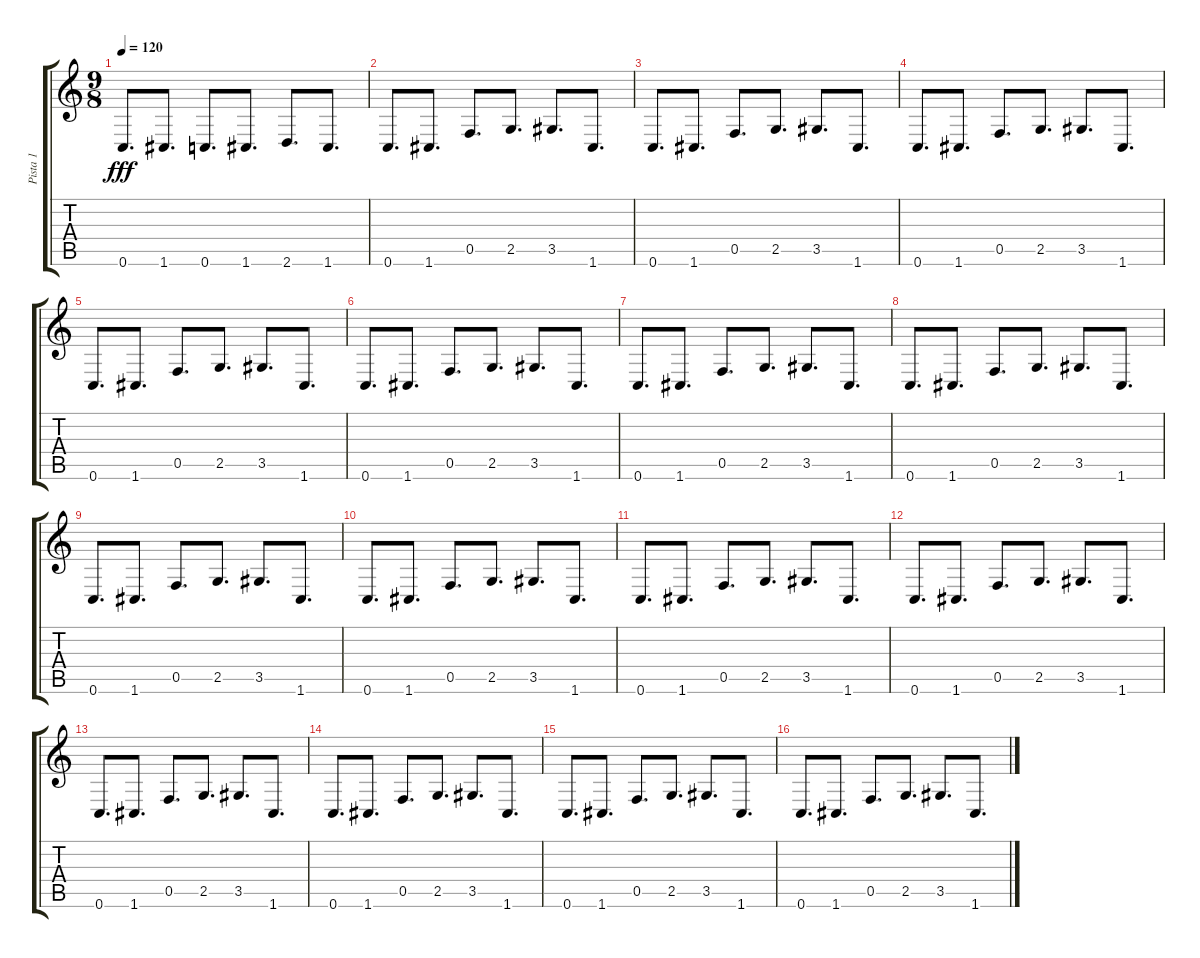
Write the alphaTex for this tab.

\track ("Pista 1" "Pista 1") {instrument distortionguitar}
\staff {score tabs}
\tuning (C4 G3 Eb3 Bb2 F2 C2) {hide}
\ts (9 8)
\tempo 120
\clef g2
\ks c
0.6.8{d dy fff} 1.6.8{d} 0.6.8{d} 1.6.8{d} 2.6.8{d} 1.6.8{d} |
0.6.8{d} 1.6.8{d} 0.5.8{d} 2.5.8{d} 3.5.8{d} 1.6.8{d} |
0.6.8{d} 1.6.8{d} 0.5.8{d} 2.5.8{d} 3.5.8{d} 1.6.8{d} |
0.6.8{d} 1.6.8{d} 0.5.8{d} 2.5.8{d} 3.5.8{d} 1.6.8{d} |
0.6.8{d} 1.6.8{d} 0.5.8{d} 2.5.8{d} 3.5.8{d} 1.6.8{d} |
0.6.8{d} 1.6.8{d} 0.5.8{d} 2.5.8{d} 3.5.8{d} 1.6.8{d} |
0.6.8{d} 1.6.8{d} 0.5.8{d} 2.5.8{d} 3.5.8{d} 1.6.8{d} |
0.6.8{d} 1.6.8{d} 0.5.8{d} 2.5.8{d} 3.5.8{d} 1.6.8{d} |
0.6.8{d} 1.6.8{d} 0.5.8{d} 2.5.8{d} 3.5.8{d} 1.6.8{d} |
0.6.8{d} 1.6.8{d} 0.5.8{d} 2.5.8{d} 3.5.8{d} 1.6.8{d} |
0.6.8{d} 1.6.8{d} 0.5.8{d} 2.5.8{d} 3.5.8{d} 1.6.8{d} |
0.6.8{d} 1.6.8{d} 0.5.8{d} 2.5.8{d} 3.5.8{d} 1.6.8{d} |
0.6.8{d} 1.6.8{d} 0.5.8{d} 2.5.8{d} 3.5.8{d} 1.6.8{d} |
0.6.8{d} 1.6.8{d} 0.5.8{d} 2.5.8{d} 3.5.8{d} 1.6.8{d} |
0.6.8{d} 1.6.8{d} 0.5.8{d} 2.5.8{d} 3.5.8{d} 1.6.8{d} |
0.6.8{d} 1.6.8{d} 0.5.8{d} 2.5.8{d} 3.5.8{d} 1.6.8{d}
